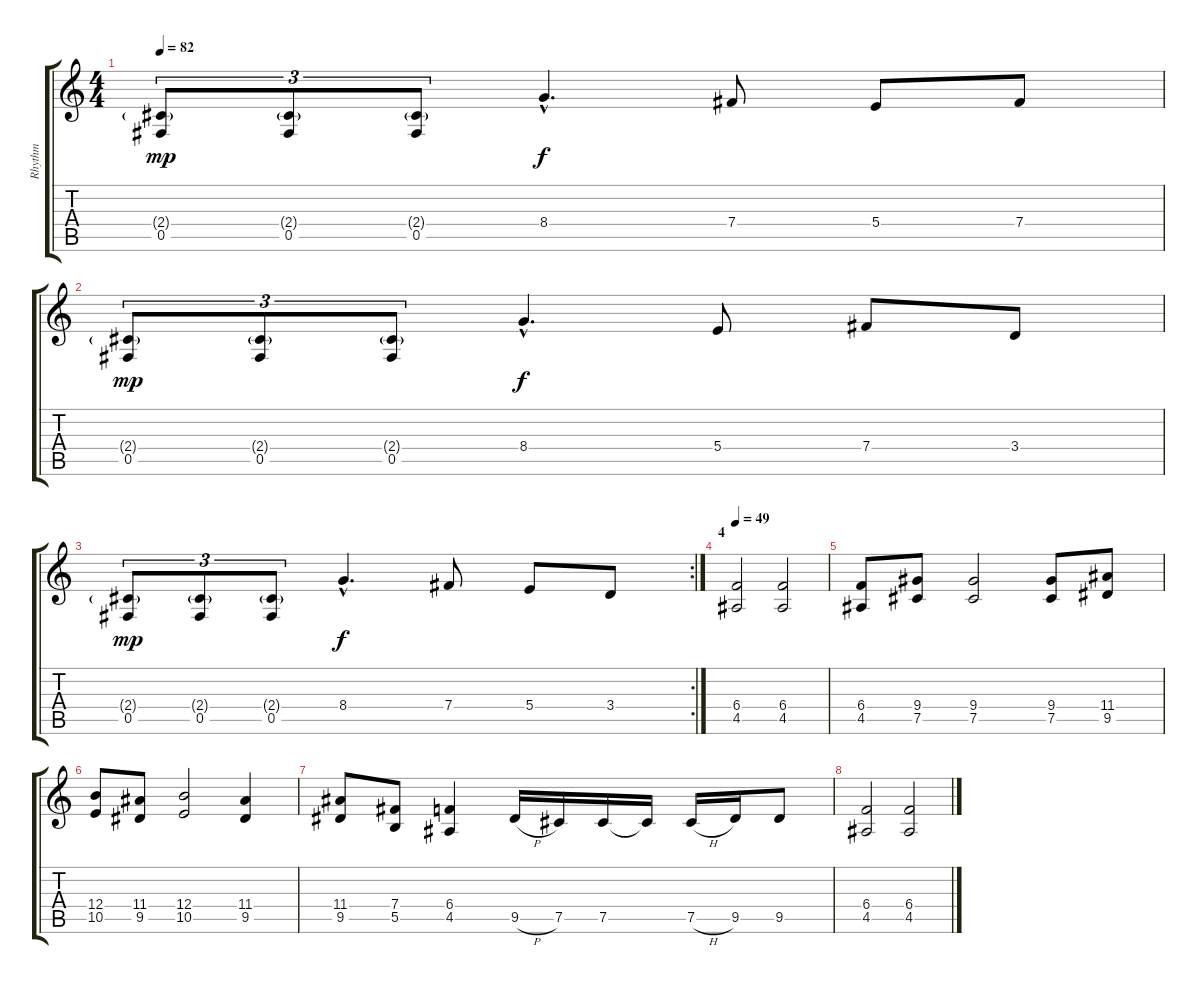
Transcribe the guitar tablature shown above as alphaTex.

\track ("Rhythm" "Rhythm") {instrument distortionguitar}
\staff {score tabs}
\tuning (Db4 Ab3 E3 B2 Gb2 Db2) {hide}
\ts (4 4)
\tempo 82
\clef g2
\ks c
(2.4{g} 0.5).8{tu (3 2) dy mp} (2.4{g} 0.5).8{tu (3 2)} (2.4{g} 0.5).8{tu (3 2)} 8.4{hac}.4{d dy f} 7.4.8 5.4.8 7.4.8 |
(2.4{g} 0.5).8{tu (3 2) dy mp} (2.4{g} 0.5).8{tu (3 2)} (2.4{g} 0.5).8{tu (3 2)} 8.4{hac}.4{d dy f} 5.4.8 7.4.8 3.4.8 |
\rc 2
(2.4{g} 0.5).8{tu (3 2) dy mp} (2.4{g} 0.5).8{tu (3 2)} (2.4{g} 0.5).8{tu (3 2)} 8.4{hac}.4{d dy f} 7.4.8 5.4.8 3.4.8 |
\section ("" "4")
\tempo 49
(6.4 4.5).2 (6.4 4.5).2 |
(6.4 4.5).8 (9.4 7.5).8 (9.4 7.5).2 (9.4 7.5).8 (11.4 9.5).8 |
(12.4 10.5).8 (11.4 9.5).8 (12.4 10.5).2 (11.4 9.5).4 |
(11.4 9.5).8 (7.4 5.5).8 (6.4 4.5).4 9.5{h}.16 7.5.16 7.5.16 7.5{t}.16 7.5{h}.16 9.5.16 9.5.8 |
(6.4 4.5).2 (6.4 4.5).2
